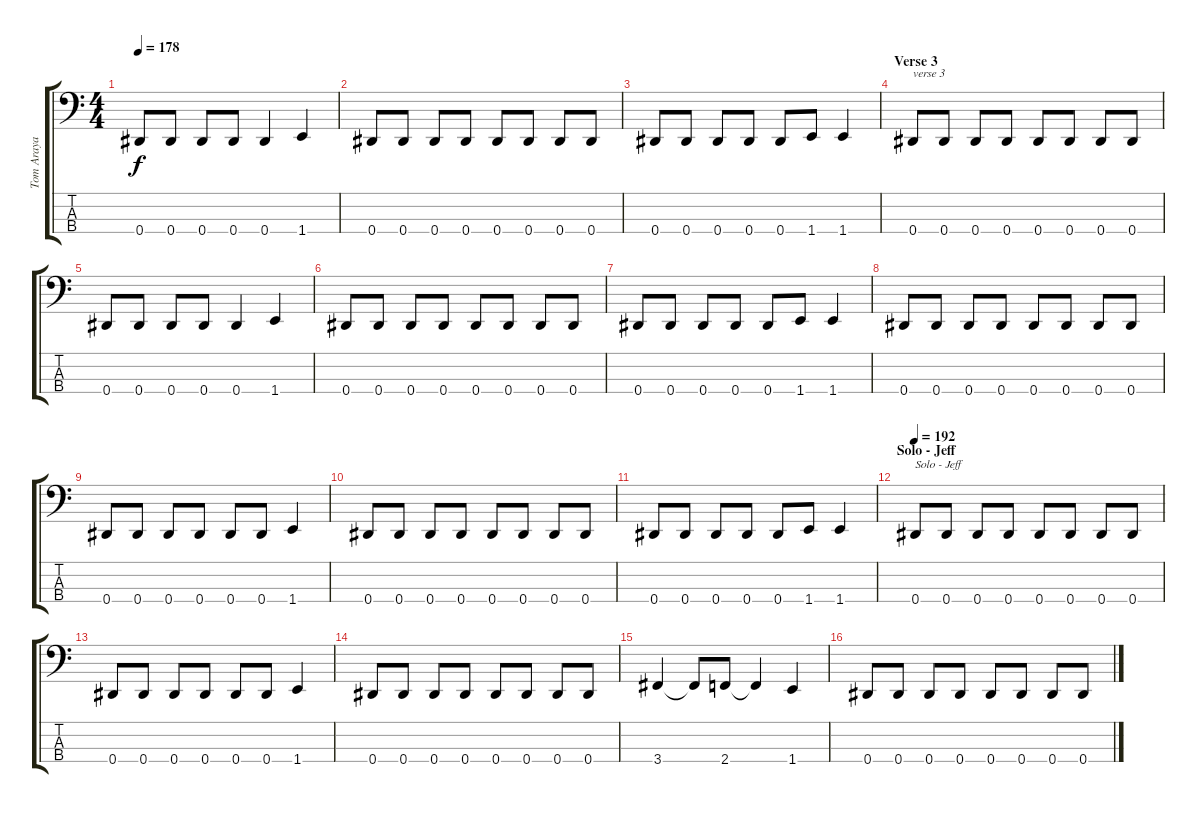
\track ("Tom Araya" "Tom Araya") {instrument electricbasspick}
\staff {score tabs}
\tuning (Gb2 Db2 Ab1 Eb1) {hide}
\ts (4 4)
\tempo 178
\clef f4
\ks c
0.4.8{dy f} 0.4.8 0.4.8 0.4.8 0.4.4 1.4.4 |
0.4.8 0.4.8 0.4.8 0.4.8 0.4.8 0.4.8 0.4.8 0.4.8 |
0.4.8 0.4.8 0.4.8 0.4.8 0.4.8 1.4.8 1.4.4 |
\section ("" "Verse 3")
0.4.8{txt "verse 3"} 0.4.8 0.4.8 0.4.8 0.4.8 0.4.8 0.4.8 0.4.8 |
0.4.8 0.4.8 0.4.8 0.4.8 0.4.4 1.4.4 |
0.4.8 0.4.8 0.4.8 0.4.8 0.4.8 0.4.8 0.4.8 0.4.8 |
0.4.8 0.4.8 0.4.8 0.4.8 0.4.8 1.4.8 1.4.4 |
0.4.8 0.4.8 0.4.8 0.4.8 0.4.8 0.4.8 0.4.8 0.4.8 |
0.4.8 0.4.8 0.4.8 0.4.8 0.4.8 0.4.8 1.4.4 |
0.4.8 0.4.8 0.4.8 0.4.8 0.4.8 0.4.8 0.4.8 0.4.8 |
0.4.8 0.4.8 0.4.8 0.4.8 0.4.8 1.4.8 1.4.4 |
\section ("" "Solo - Jeff")
\tempo 192
0.4.8{txt "Solo - Jeff"} 0.4.8 0.4.8 0.4.8 0.4.8 0.4.8 0.4.8 0.4.8 |
0.4.8 0.4.8 0.4.8 0.4.8 0.4.8 0.4.8 1.4.4 |
0.4.8 0.4.8 0.4.8 0.4.8 0.4.8 0.4.8 0.4.8 0.4.8 |
3.4.4 3.4{t}.8 2.4.8 2.4{t}.4 1.4.4 |
0.4.8 0.4.8 0.4.8 0.4.8 0.4.8 0.4.8 0.4.8 0.4.8
